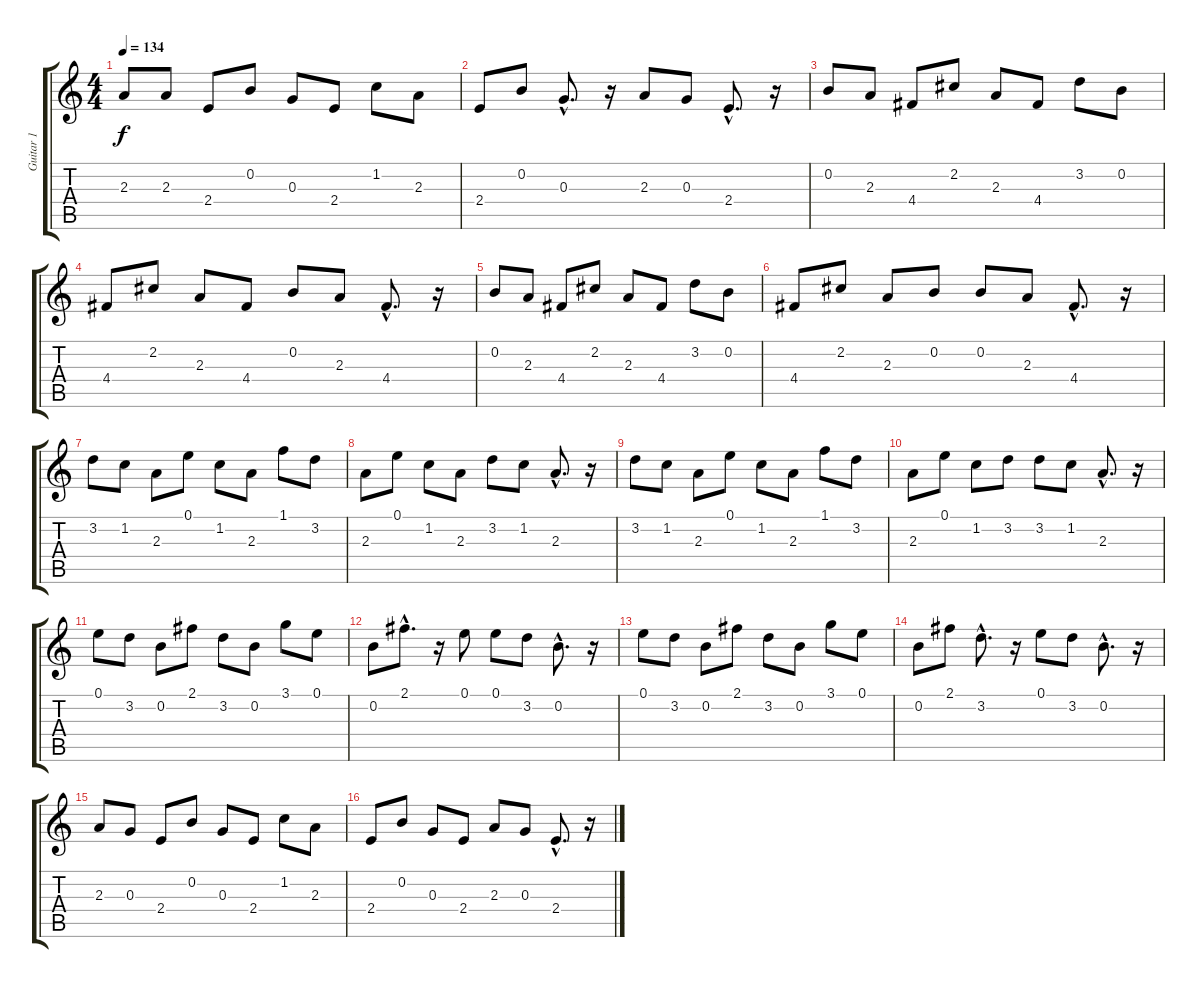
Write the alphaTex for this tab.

\track ("Guitar 1" "Guitar 1") {instrument distortionguitar}
\staff {score tabs}
\tuning (E4 B3 G3 D3 A2 E2) {hide}
\ts (4 4)
\tempo 134
\clef g2
\ks c
2.3.8{dy f} 2.3.8 2.4.8 0.2.8 0.3.8 2.4.8 1.2.8 2.3.8 |
2.4.8 0.2.8 0.3{hac}.8{d} r.16 2.3.8 0.3.8 2.4{hac}.8{d} r.16 |
0.2.8 2.3.8 4.4.8 2.2.8 2.3.8 4.4.8 3.2.8 0.2.8 |
4.4.8 2.2.8 2.3.8 4.4.8 0.2.8 2.3.8 4.4{hac}.8{d} r.16 |
0.2.8 2.3.8 4.4.8 2.2.8 2.3.8 4.4.8 3.2.8 0.2.8 |
4.4.8 2.2.8 2.3.8 0.2.8 0.2.8 2.3.8 4.4{hac}.8{d} r.16 |
3.2.8 1.2.8 2.3.8 0.1.8 1.2.8 2.3.8 1.1.8 3.2.8 |
2.3.8 0.1.8 1.2.8 2.3.8 3.2.8 1.2.8 2.3{hac}.8{d} r.16 |
3.2.8 1.2.8 2.3.8 0.1.8 1.2.8 2.3.8 1.1.8 3.2.8 |
2.3.8 0.1.8 1.2.8 3.2.8 3.2.8 1.2.8 2.3{hac}.8{d} r.16 |
0.1.8 3.2.8 0.2.8 2.1.8 3.2.8 0.2.8 3.1.8 0.1.8 |
0.2.8 2.1{hac}.8{d} r.16 0.1.8 0.1.8 3.2.8 0.2{hac}.8{d} r.16 |
0.1.8 3.2.8 0.2.8 2.1.8 3.2.8 0.2.8 3.1.8 0.1.8 |
0.2.8 2.1.8 3.2{hac}.8{d} r.16 0.1.8 3.2.8 0.2{hac}.8{d} r.16 |
2.3.8 0.3.8 2.4.8 0.2.8 0.3.8 2.4.8 1.2.8 2.3.8 |
2.4.8 0.2.8 0.3.8 2.4.8 2.3.8 0.3.8 2.4{hac}.8{d} r.16
